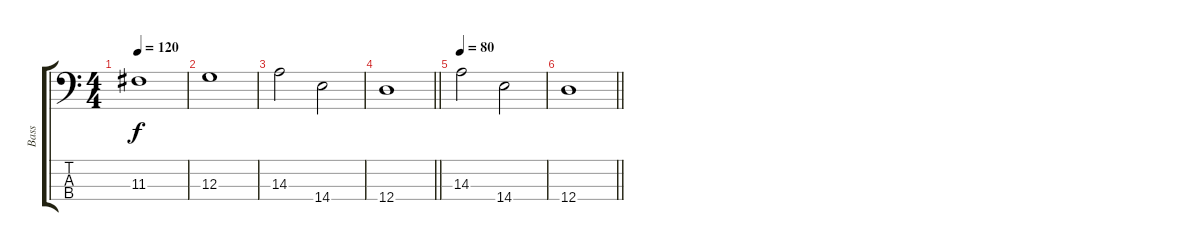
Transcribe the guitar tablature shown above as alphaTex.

\track ("Bass" "Bass") {instrument electricbassfinger}
\staff {score tabs}
\tuning (F2 C2 G1 D1) {hide}
\ts (4 4)
\tempo 120
\clef f4
\ks c
11.3.1{dy f} |
12.3.1 |
14.3.2 14.4.2 |
\barLineRight lightlight
12.4.1 |
\section ("" "")
\tempo 80
14.3.2 14.4.2 |
\barLineRight lightlight
12.4.1
